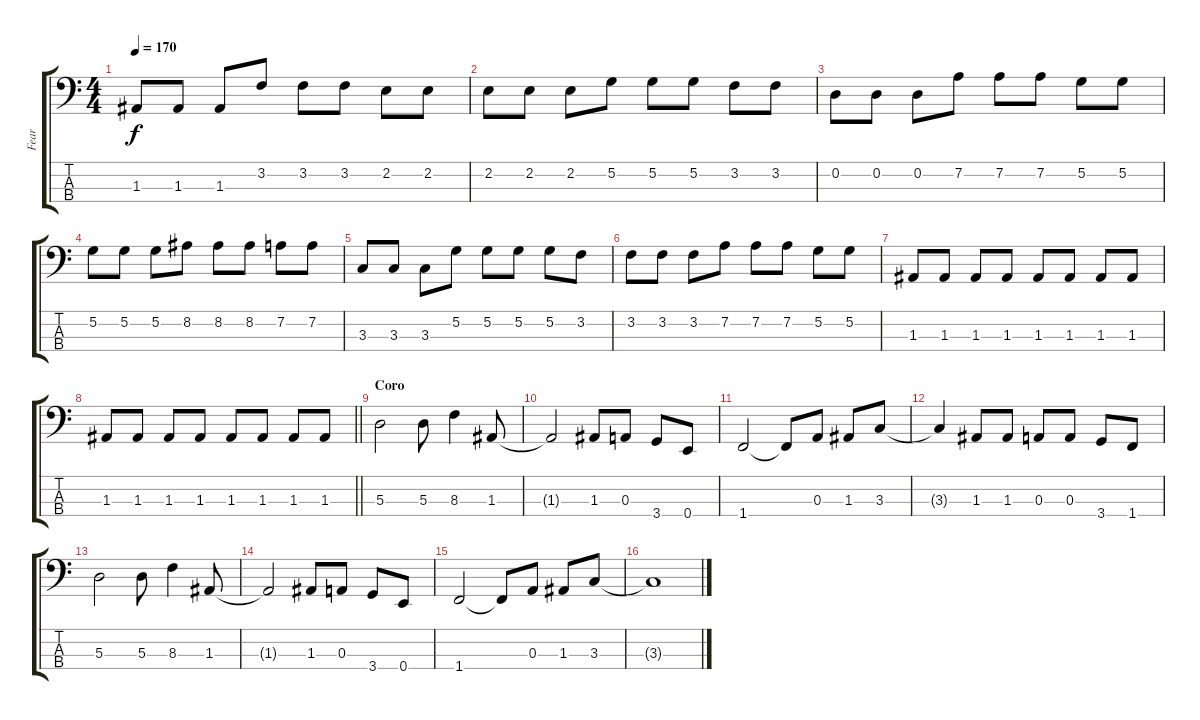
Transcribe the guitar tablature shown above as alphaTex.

\track ("Fear" "Fear") {instrument electricbassfinger}
\staff {score tabs}
\tuning (G2 D2 A1 E1) {hide}
\ts (4 4)
\tempo 170
\clef f4
\ks c
1.3.8{dy f} 1.3.8 1.3.8 3.2.8 3.2.8 3.2.8 2.2.8 2.2.8 |
2.2.8 2.2.8 2.2.8 5.2.8 5.2.8 5.2.8 3.2.8 3.2.8 |
0.2.8 0.2.8 0.2.8 7.2.8 7.2.8 7.2.8 5.2.8 5.2.8 |
5.2.8 5.2.8 5.2.8 8.2.8 8.2.8 8.2.8 7.2.8 7.2.8 |
3.3.8 3.3.8 3.3.8 5.2.8 5.2.8 5.2.8 5.2.8 3.2.8 |
3.2.8 3.2.8 3.2.8 7.2.8 7.2.8 7.2.8 5.2.8 5.2.8 |
1.3.8 1.3.8 1.3.8 1.3.8 1.3.8 1.3.8 1.3.8 1.3.8 |
\barLineRight lightlight
1.3.8 1.3.8 1.3.8 1.3.8 1.3.8 1.3.8 1.3.8 1.3.8 |
\section ("" "Coro")
5.3.2 5.3.8 8.3.4 1.3.8 |
1.3{t}.2 1.3.8 0.3.8 3.4.8 0.4.8 |
1.4.2 1.4{t}.8 0.3.8 1.3.8 3.3.8 |
3.3{t}.4 1.3.8 1.3.8 0.3.8 0.3.8 3.4.8 1.4.8 |
5.3.2 5.3.8 8.3.4 1.3.8 |
1.3{t}.2 1.3.8 0.3.8 3.4.8 0.4.8 |
1.4.2 1.4{t}.8 0.3.8 1.3.8 3.3.8 |
3.3{t}.1
